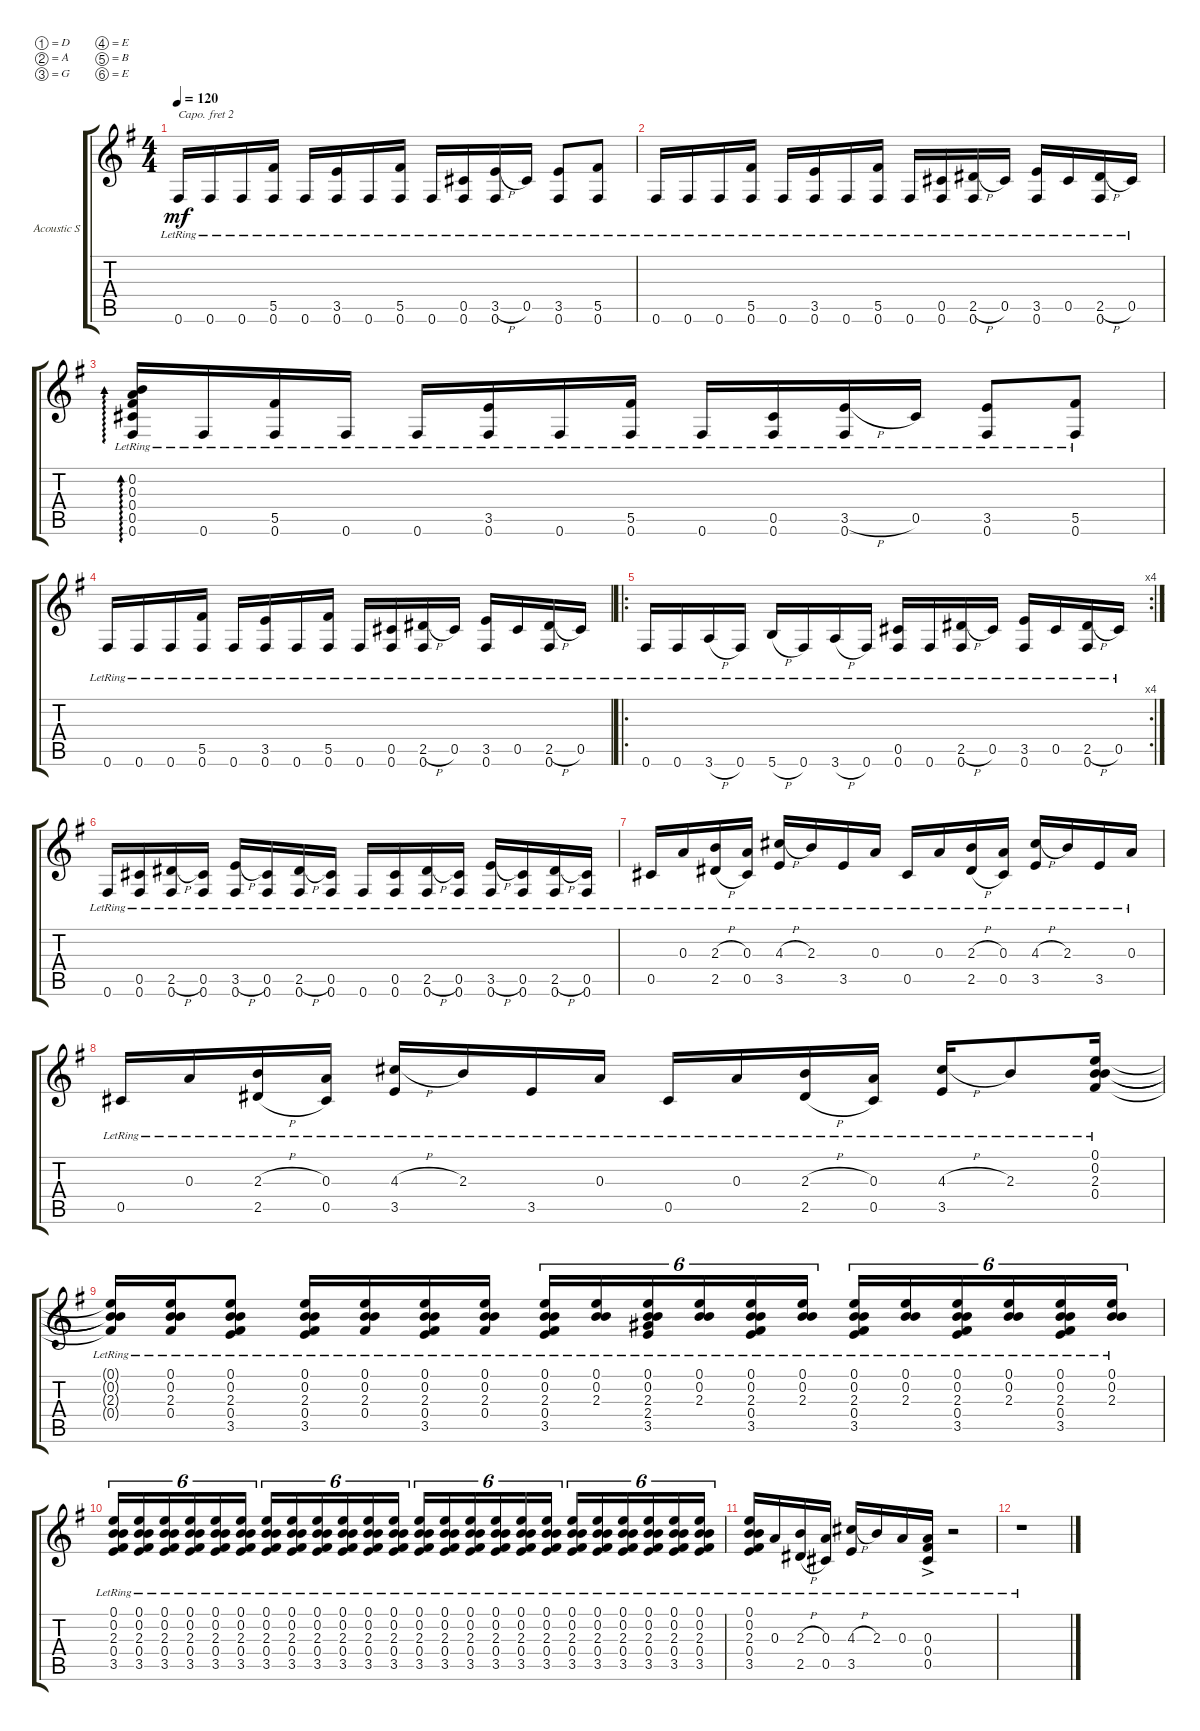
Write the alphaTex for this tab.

\bracketExtendMode groupsimilarinstruments
\firstSystemTrackNameOrientation horizontal
\otherSystemsTrackNameOrientation horizontal
\track ("Acoustic Steel (6 string)" "Acoustic S") {instrument acousticguitarsteel}
\staff {score tabs}
\capo 2
\tuning (D4 A3 G3 E3 B2 E2)
\ts (4 4)
\section ("" "")
\tempo 120
\clef g2
\ks g
0.6{lr}.16{dy mf} 0.6{lr}.16 0.6{lr}.16 (5.5{lr} 0.6{lr}).16 0.6{lr}.16 (3.5{lr} 0.6{lr}).16 0.6{lr}.16 (5.5{lr} 0.6{lr}).16 0.6{lr}.16 (0.5{lr} 0.6{lr}).16 (3.5{h lr} 0.6{lr}).16 0.5{lr}.16 (3.5{lr} 0.6{lr}).8 (5.5{lr} 0.6{lr}).8 |
0.6{lr}.16 0.6{lr}.16 0.6{lr}.16 (5.5{lr} 0.6{lr}).16 0.6{lr}.16 (3.5{lr} 0.6{lr}).16 0.6{lr}.16 (5.5{lr} 0.6{lr}).16 0.6{lr}.16 (0.5{lr} 0.6{lr}).16 (2.5{h lr} 0.6{lr}).16 0.5{lr}.16 (3.5{lr} 0.6{lr}).16 0.5{lr}.16 (2.5{h lr} 0.6{lr}).16 0.5{lr}.16 |
(0.2{lr} 0.3{lr} 0.4{lr} 0.5{lr} 0.6{lr}).16{ad 0} 0.6{lr}.16 (5.5{lr} 0.6{lr}).16 0.6{lr}.16 0.6{lr}.16 (3.5{lr} 0.6{lr}).16 0.6{lr}.16 (5.5{lr} 0.6{lr}).16 0.6{lr}.16 (0.5{lr} 0.6{lr}).16 (3.5{h lr} 0.6{lr}).16 0.5{lr}.16 (3.5{lr} 0.6{lr}).8 (5.5{lr} 0.6{lr}).8 |
0.6{lr}.16 0.6{lr}.16 0.6{lr}.16 (5.5{lr} 0.6{lr}).16 0.6{lr}.16 (3.5{lr} 0.6{lr}).16 0.6{lr}.16 (5.5{lr} 0.6{lr}).16 0.6{lr}.16 (0.5{lr} 0.6{lr}).16 (2.5{h lr} 0.6{lr}).16 0.5{lr}.16 (3.5{lr} 0.6{lr}).16 0.5{lr}.16 (2.5{h lr} 0.6{lr}).16 0.5{lr}.16 |
\ro
\rc 4
0.6{lr}.16 0.6{lr}.16 3.6{h lr}.16 0.6{lr}.16 5.6{h lr}.16 0.6{lr}.16 3.6{h lr}.16 0.6{lr}.16 (0.5{lr} 0.6{lr}).16 0.6{lr}.16 (2.5{h lr} 0.6{lr}).16 0.5{lr}.16 (3.5{lr} 0.6{lr}).16 0.5{lr}.16 (2.5{h lr} 0.6{lr}).16 0.5{lr}.16 |
0.6{lr}.16 (0.5{lr} 0.6{lr}).16 (2.5{h lr} 0.6{lr}).16 (0.5{lr} 0.6{lr}).16 (3.5{h lr} 0.6{lr}).16 (0.5{lr} 0.6{lr}).16 (2.5{h lr} 0.6{lr}).16 (0.5{lr} 0.6{lr}).16 0.6{lr}.16 (0.5{lr} 0.6{lr}).16 (2.5{h lr} 0.6{lr}).16 (0.5{lr} 0.6{lr}).16 (3.5{h lr} 0.6{lr}).16 (0.5{lr} 0.6{lr}).16 (2.5{h lr} 0.6{lr}).16 (0.5{lr} 0.6{lr}).16 |
0.5{lr}.16 0.3{lr}.16 (2.3{h lr} 2.5{h lr}).16 (0.3{lr} 0.5{lr}).16 (4.3{h lr} 3.5{lr}).16 2.3{lr}.16 3.5{lr}.16 0.3{lr}.16 0.5{lr}.16 0.3{lr}.16 (2.3{h lr} 2.5{h lr}).16 (0.3{lr} 0.5{lr}).16 (4.3{h lr} 3.5{lr}).16 2.3{lr}.16 3.5{lr}.16 0.3{lr}.16 |
0.5{lr}.16 0.3{lr}.16 (2.3{h lr} 2.5{h lr}).16 (0.3{lr} 0.5{lr}).16 (4.3{h lr} 3.5{lr}).16 2.3{lr}.16 3.5{lr}.16 0.3{lr}.16 0.5{lr}.16 0.3{lr}.16 (2.3{h lr} 2.5{h lr}).16 (0.3{lr} 0.5{lr}).16 (4.3{h lr} 3.5{lr}).16 2.3{lr}.8 (0.1{lr} 0.2{lr} 2.3{lr} 0.4{lr}).16 |
\section ("" "")
(0.1{lr t} 0.2{lr t} 2.3{lr t} 0.4{lr t}).16 (0.1{lr} 0.2{lr} 2.3{lr} 0.4{lr}).16 (0.1{lr} 0.2{lr} 2.3{lr} 0.4{lr} 3.5{lr}).8 (0.1{lr} 0.2{lr} 2.3{lr} 0.4{lr} 3.5{lr}).16 (0.1{lr} 0.2{lr} 2.3{lr} 0.4{lr}).16 (0.1{lr} 0.2{lr} 2.3{lr} 0.4{lr} 3.5{lr}).16 (0.1{lr} 0.2{lr} 2.3{lr} 0.4{lr}).16 (0.1{lr} 0.2{lr} 2.3{lr} 0.4{lr} 3.5{lr}).16{tu (6 4)} (0.1{lr} 0.2{lr} 2.3{lr}).16{tu (6 4)} (0.1{lr} 0.2{lr} 2.3{lr} 2.4{lr} 3.5{lr}).16{tu (6 4)} (0.1{lr} 0.2{lr} 2.3{lr}).16{tu (6 4)} (0.1{lr} 0.2{lr} 2.3{lr} 0.4{lr} 3.5{lr}).16{tu (6 4)} (0.1{lr} 0.2{lr} 2.3{lr}).16{tu (6 4)} (0.1{lr} 0.2{lr} 2.3{lr} 0.4{lr} 3.5{lr}).16{tu (6 4)} (0.1{lr} 0.2{lr} 2.3{lr}).16{tu (6 4)} (0.1{lr} 0.2{lr} 2.3{lr} 0.4{lr} 3.5{lr}).16{tu (6 4)} (0.1{lr} 0.2{lr} 2.3{lr}).16{tu (6 4)} (0.1{lr} 0.2{lr} 2.3{lr} 0.4{lr} 3.5{lr}).16{tu (6 4)} (0.1{lr} 0.2{lr} 2.3{lr}).16{tu (6 4)} |
(0.1{lr} 0.2{lr} 2.3{lr} 0.4{lr} 3.5{lr}).16{tu (6 4)} (0.1{lr} 0.2{lr} 2.3{lr} 0.4{lr} 3.5{lr}).16{tu (6 4)} (0.1{lr} 0.2{lr} 2.3{lr} 0.4{lr} 3.5{lr}).16{tu (6 4)} (0.1{lr} 0.2{lr} 2.3{lr} 0.4{lr} 3.5{lr}).16{tu (6 4)} (0.1{lr} 0.2{lr} 2.3{lr} 0.4{lr} 3.5{lr}).16{tu (6 4)} (0.1{lr} 0.2{lr} 2.3{lr} 0.4{lr} 3.5{lr}).16{tu (6 4)} (0.1{lr} 0.2{lr} 2.3{lr} 0.4{lr} 3.5{lr}).16{tu (6 4)} (0.1{lr} 0.2{lr} 2.3{lr} 0.4{lr} 3.5{lr}).16{tu (6 4)} (0.1{lr} 0.2{lr} 2.3{lr} 0.4{lr} 3.5{lr}).16{tu (6 4)} (0.1{lr} 0.2{lr} 2.3{lr} 0.4{lr} 3.5{lr}).16{tu (6 4)} (0.1{lr} 0.2{lr} 2.3{lr} 0.4{lr} 3.5{lr}).16{tu (6 4)} (0.1{lr} 0.2{lr} 2.3{lr} 0.4{lr} 3.5{lr}).16{tu (6 4)} (0.1{lr} 0.2{lr} 2.3{lr} 0.4{lr} 3.5{lr}).16{tu (6 4)} (0.1{lr} 0.2{lr} 2.3{lr} 0.4{lr} 3.5{lr}).16{tu (6 4)} (0.1{lr} 0.2{lr} 2.3{lr} 0.4{lr} 3.5{lr}).16{tu (6 4)} (0.1{lr} 0.2{lr} 2.3{lr} 0.4{lr} 3.5{lr}).16{tu (6 4)} (0.1{lr} 0.2{lr} 2.3{lr} 0.4{lr} 3.5{lr}).16{tu (6 4)} (0.1{lr} 0.2{lr} 2.3{lr} 0.4{lr} 3.5{lr}).16{tu (6 4)} (0.1{lr} 0.2{lr} 2.3{lr} 0.4{lr} 3.5{lr}).16{tu (6 4)} (0.1{lr} 0.2{lr} 2.3{lr} 0.4{lr} 3.5{lr}).16{tu (6 4)} (0.1{lr} 0.2{lr} 2.3{lr} 0.4{lr} 3.5{lr}).16{tu (6 4)} (0.1{lr} 0.2{lr} 2.3{lr} 0.4{lr} 3.5{lr}).16{tu (6 4)} (0.1{lr} 0.2{lr} 2.3{lr} 0.4{lr} 3.5{lr}).16{tu (6 4)} (0.1{lr} 0.2{lr} 2.3{lr} 0.4{lr} 3.5{lr}).16{tu (6 4)} |
(0.1{lr} 0.2{lr} 2.3{lr} 0.4{lr} 3.5{lr}).16 0.3{lr}.16 (2.3{h lr} 2.5{h lr}).16 (0.3{lr} 0.5{lr}).16 (4.3{h lr} 3.5{lr}).16 2.3{lr}.16 0.3{lr}.16 (0.3{ac lr} 0.4{ac lr} 0.5{ac lr}).16 r.2 |
r.1
